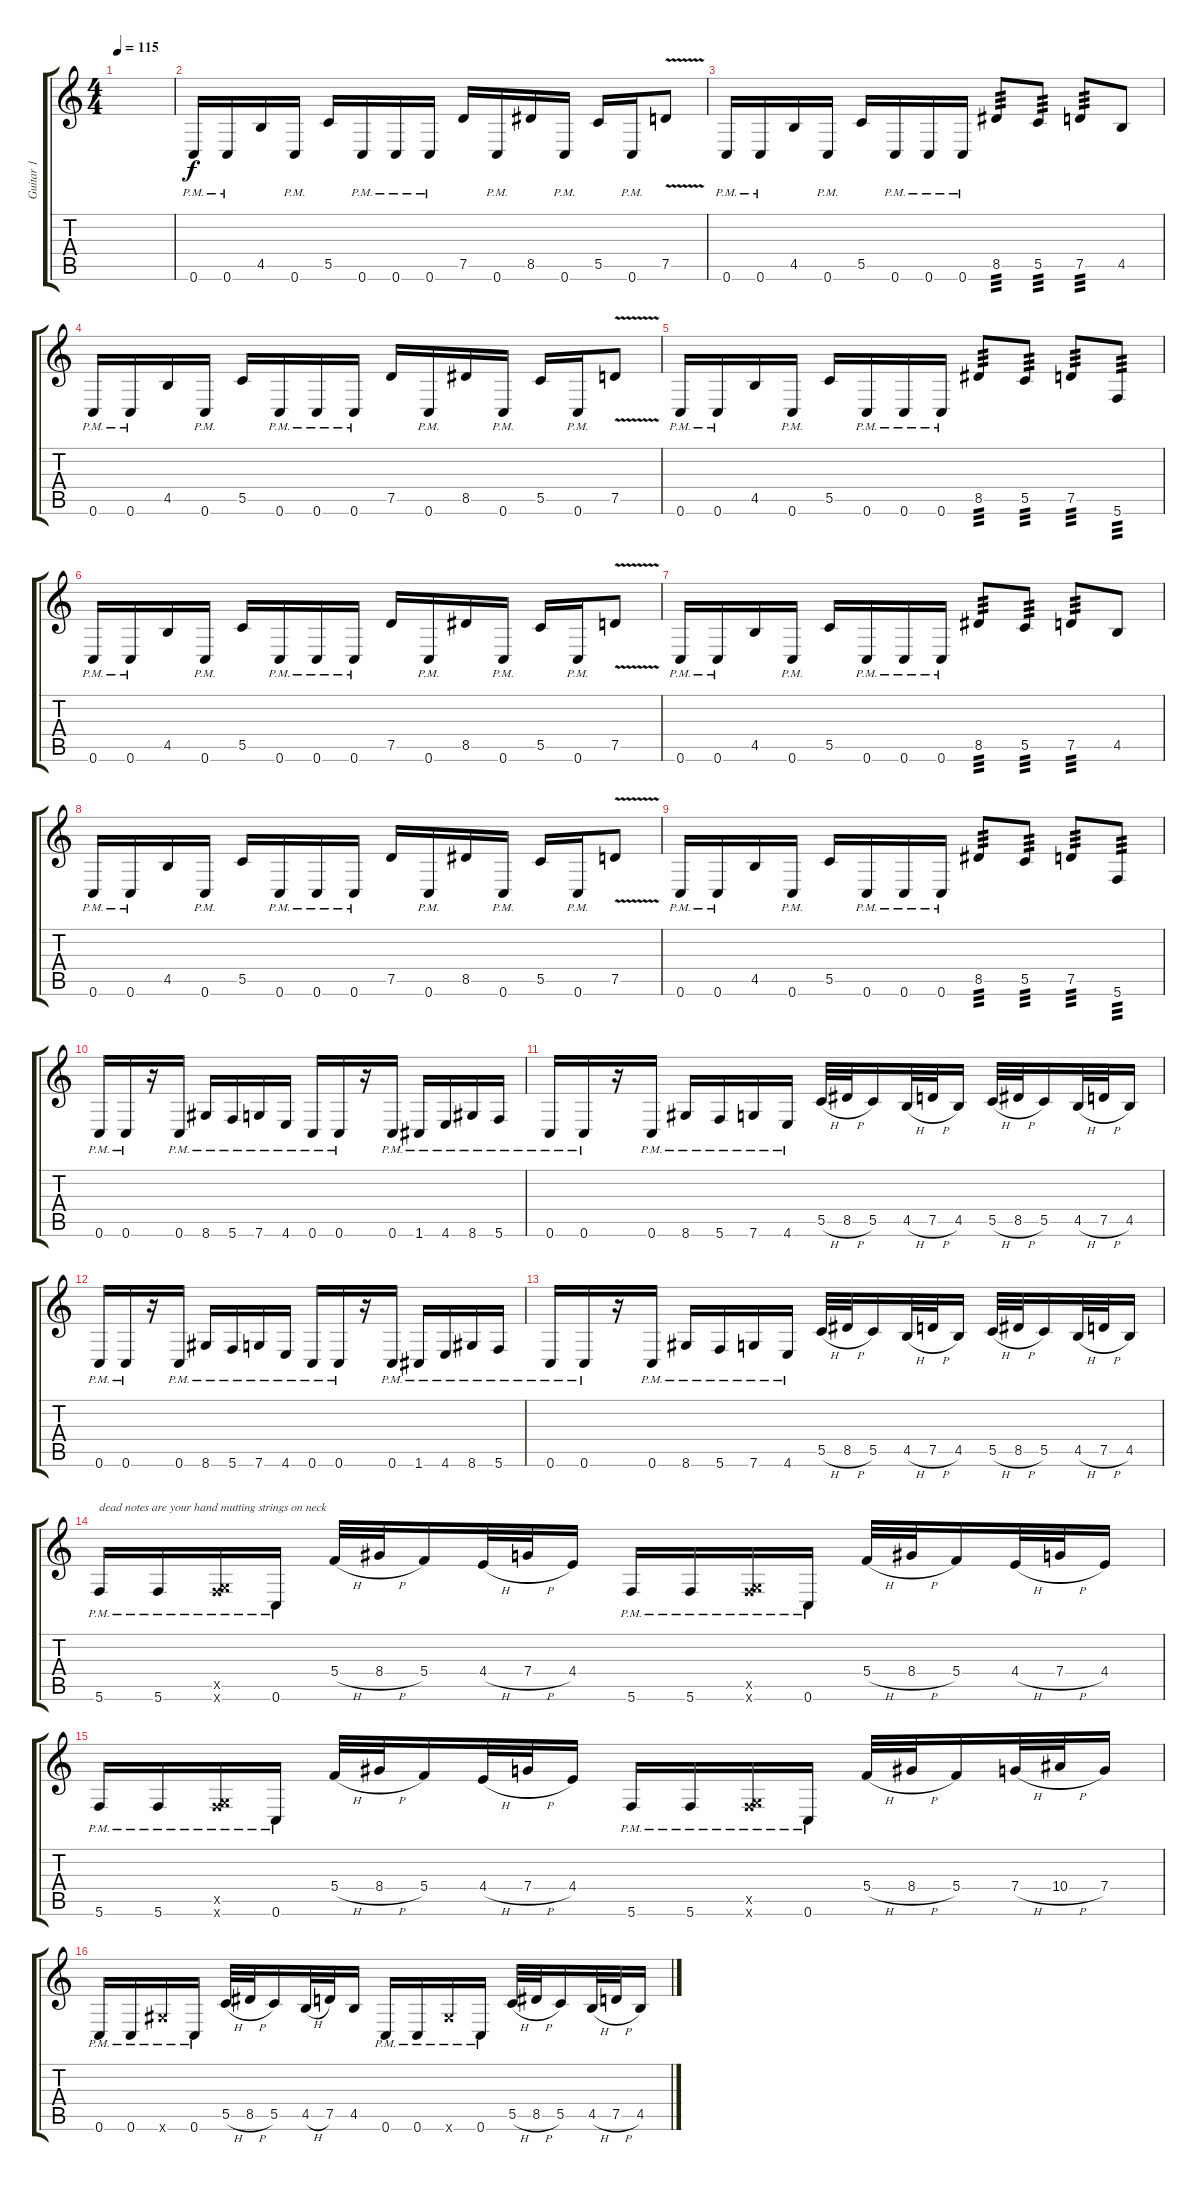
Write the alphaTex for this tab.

\track ("Guitar 1" "Guitar 1") {instrument distortionguitar}
\staff {score tabs}
\tuning (D4 A3 F3 C3 G2 C2) {hide}
\ts (4 4)
\tempo 115
\clef g2
\ks c
|
0.6{pm}.16 0.6{pm}.16 4.5.16 0.6{pm}.16 5.5.16 0.6{pm}.16 0.6{pm}.16 0.6{pm}.16 7.5.16 0.6{pm}.16 8.5.16 0.6{pm}.16 5.5.16 0.6{pm}.16 7.5{v}.8 |
0.6{pm}.16 0.6{pm}.16 4.5.16 0.6{pm}.16 5.5.16 0.6{pm}.16 0.6{pm}.16 0.6{pm}.16 8.5.8{tp 3} 5.5.8{tp 3} 7.5.8{tp 3} 4.5.8 |
0.6{pm}.16 0.6{pm}.16 4.5.16 0.6{pm}.16 5.5.16 0.6{pm}.16 0.6{pm}.16 0.6{pm}.16 7.5.16 0.6{pm}.16 8.5.16 0.6{pm}.16 5.5.16 0.6{pm}.16 7.5{v}.8 |
0.6{pm}.16 0.6{pm}.16 4.5.16 0.6{pm}.16 5.5.16 0.6{pm}.16 0.6{pm}.16 0.6{pm}.16 8.5.8{tp 3} 5.5.8{tp 3} 7.5.8{tp 3} 5.6.8{tp 3} |
0.6{pm}.16 0.6{pm}.16 4.5.16 0.6{pm}.16 5.5.16 0.6{pm}.16 0.6{pm}.16 0.6{pm}.16 7.5.16 0.6{pm}.16 8.5.16 0.6{pm}.16 5.5.16 0.6{pm}.16 7.5{v}.8 |
0.6{pm}.16 0.6{pm}.16 4.5.16 0.6{pm}.16 5.5.16 0.6{pm}.16 0.6{pm}.16 0.6{pm}.16 8.5.8{tp 3} 5.5.8{tp 3} 7.5.8{tp 3} 4.5.8 |
0.6{pm}.16 0.6{pm}.16 4.5.16 0.6{pm}.16 5.5.16 0.6{pm}.16 0.6{pm}.16 0.6{pm}.16 7.5.16 0.6{pm}.16 8.5.16 0.6{pm}.16 5.5.16 0.6{pm}.16 7.5{v}.8 |
0.6{pm}.16 0.6{pm}.16 4.5.16 0.6{pm}.16 5.5.16 0.6{pm}.16 0.6{pm}.16 0.6{pm}.16 8.5.8{tp 3} 5.5.8{tp 3} 7.5.8{tp 3} 5.6.8{tp 3} |
0.6{pm}.16 0.6{pm}.16 r.16 0.6{pm}.16 8.6{pm}.16 5.6{pm}.16 7.6{pm}.16 4.6{pm}.16 0.6{pm}.16 0.6{pm}.16 r.16 0.6{pm}.16 1.6{pm}.16 4.6{pm}.16 8.6{pm}.16 5.6{pm}.16 |
0.6{pm}.16 0.6{pm}.16 r.16 0.6{pm}.16 8.6{pm}.16 5.6{pm}.16 7.6{pm}.16 4.6{pm}.16 5.5{h}.32 8.5{h}.32 5.5.16 4.5{h}.32 7.5{h}.32 4.5.16 5.5{h}.32 8.5{h}.32 5.5.16 4.5{h}.32 7.5{h}.32 4.5.16 |
0.6{pm}.16 0.6{pm}.16 r.16 0.6{pm}.16 8.6{pm}.16 5.6{pm}.16 7.6{pm}.16 4.6{pm}.16 0.6{pm}.16 0.6{pm}.16 r.16 0.6{pm}.16 1.6{pm}.16 4.6{pm}.16 8.6{pm}.16 5.6{pm}.16 |
0.6{pm}.16 0.6{pm}.16 r.16 0.6{pm}.16 8.6{pm}.16 5.6{pm}.16 7.6{pm}.16 4.6{pm}.16 5.5{h}.32 8.5{h}.32 5.5.16 4.5{h}.32 7.5{h}.32 4.5.16 5.5{h}.32 8.5{h}.32 5.5.16 4.5{h}.32 7.5{h}.32 4.5.16 |
5.6{pm}.16{txt "dead notes are your hand mutting strings on neck"} 5.6{pm}.16 (0.5{x} 5.6{pm x}).16 0.6{pm}.16 5.4{h}.32 8.4{h}.32 5.4.16 4.4{h}.32 7.4{h}.32 4.4.16 5.6{pm}.16 5.6{pm}.16 (0.5{x} 5.6{pm x}).16 0.6{pm}.16 5.4{h}.32 8.4{h}.32 5.4.16 4.4{h}.32 7.4{h}.32 4.4.16 |
5.6{pm}.16 5.6{pm}.16 (0.5{x} 5.6{pm x}).16 0.6{pm}.16 5.4{h}.32 8.4{h}.32 5.4.16 4.4{h}.32 7.4{h}.32 4.4.16 5.6{pm}.16 5.6{pm}.16 (0.5{x} 5.6{pm x}).16 0.6{pm}.16 5.4{h}.32 8.4{h}.32 5.4.16 7.4{h}.32 10.4{h}.32 7.4.16 |
0.6{pm}.16 0.6{pm}.16 8.6{pm x}.16 0.6{pm}.16 5.5{h}.32 8.5{h}.32 5.5.16 4.5{h}.32 7.5.32 4.5.16 0.6{pm}.16 0.6{pm}.16 8.6{pm x}.16 0.6{pm}.16 5.5{h}.32 8.5{h}.32 5.5.16 4.5{h}.32 7.5{h}.32 4.5.16
